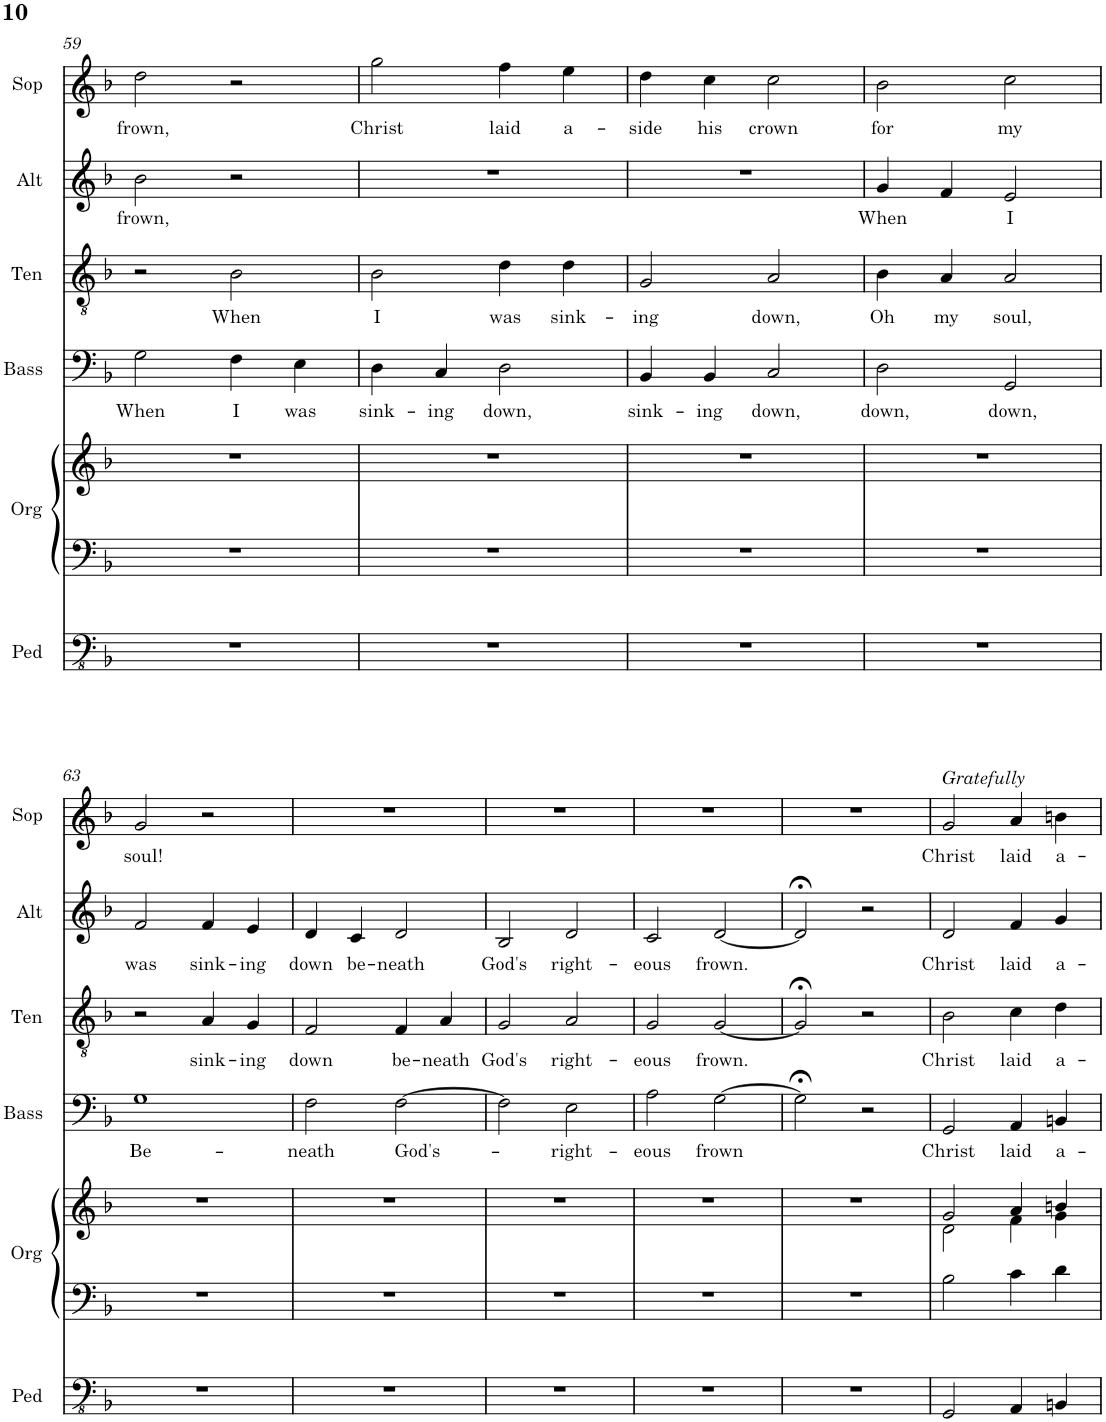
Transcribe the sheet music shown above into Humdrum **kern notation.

**kern	**kern	**kern	**kern	**text	**kern	**text	**kern	**text	**kern	**text
*part6	*part5	*part5	*part4	*part4	*part3	*part3	*part2	*part2	*part1	*part1
*staff7	*staff6	*staff5	*staff4	*staff4	*staff3	*staff3	*staff2	*staff2	*staff1	*staff1
*I"Pedals	*I"Organ	*	*I"Bass	*	*I"Tenor	*	*I"Alto	*	*I"Soprano	*
*I'Ped	*I'Org	*	*I'Bass	*	*I'Ten	*	*I'Alt	*	*I'Sop	*
!!LO:PB:g=z
*clefFv4	*clefF4	*clefG2	*clefF4	*	*clefGv2	*	*clefG2	*	*clefG2	*
*k[b-]	*k[b-]	*k[b-]	*k[b-]	*	*k[b-]	*	*k[b-]	*	*k[b-]	*
*M4/4	*M4/4	*M4/4	*M4/4	*	*M4/4	*	*M4/4	*	*M4/4	*
=59	=59	=59	=59	=59	=59	=59	=59	=59	=59	=59
!	!	!	!	!LO:LY:b	!	!	!	!LO:LY:b	!	!LO:LY:b
1r	1r	1r	2G\	When	2r	.	2b-\	frown,	2dd\	frown,
!	!	!	!	!LO:LY:b	!	!LO:LY:b	!	!	!	!
.	.	.	4F\	I	2B-\	When	2r	.	2r	.
!	!	!	!	!LO:LY:b	!	!	!	!	!	!
.	.	.	4E\	was	.	.	.	.	.	.
=60	=60	=60	=60	=60	=60	=60	=60	=60	=60	=60
!	!	!	!	!LO:LY:b	!	!LO:LY:b	!	!	!	!LO:LY:b
1r	1r	1r	4D\	sink-	2B-\	I	1r	.	2gg\	Christ
!	!	!	!	!LO:LY:b	!	!	!	!	!	!
.	.	.	4C/	-ing	.	.	.	.	.	.
!	!	!	!	!LO:LY:b	!	!LO:LY:b	!	!	!	!LO:LY:b
.	.	.	2D\	down,	4d\	was	.	.	4ff\	laid
!	!	!	!	!	!	!LO:LY:b	!	!	!	!LO:LY:b
.	.	.	.	.	4d\	sink-	.	.	4ee\	a-
=61	=61	=61	=61	=61	=61	=61	=61	=61	=61	=61
!	!	!	!	!LO:LY:b	!	!LO:LY:b	!	!	!	!LO:LY:b
1r	1r	1r	4BB-/	sink-	2G/	-ing	1r	.	4dd\	-side
!	!	!	!	!LO:LY:b	!	!	!	!	!	!LO:LY:b
.	.	.	4BB-/	-ing	.	.	.	.	4cc\	his
!	!	!	!	!LO:LY:b	!	!LO:LY:b	!	!	!	!LO:LY:b
.	.	.	2C/	down,	2A/	down,	.	.	2cc\	crown
=62	=62	=62	=62	=62	=62	=62	=62	=62	=62	=62
!	!	!	!	!LO:LY:b	!	!LO:LY:b	!	!LO:LY:b	!	!LO:LY:b
1r	1r	1r	2D\	down,	4B-\	Oh	4g/	When	2b-\	for
!	!	!	!	!	!	!LO:LY:b	!	!	!	!
.	.	.	.	.	4A/	my	4f/	.	.	.
!	!	!	!	!LO:LY:b	!	!LO:LY:b	!	!LO:LY:b	!	!LO:LY:b
.	.	.	2GG/	down,	2A/	soul,	2e/	I	2cc\	my
!!LO:LB:g=z
=63	=63	=63	=63	=63	=63	=63	=63	=63	=63	=63
!	!	!	!	!LO:LY:b	!	!	!	!LO:LY:b	!	!LO:LY:b
1r	1r	1r	1G	Be-	2r	.	2f/	was	2g/	soul!
!	!	!	!	!	!	!LO:LY:b	!	!LO:LY:b	!	!
.	.	.	.	.	4A/	sink-	4f/	sink-	2r	.
!	!	!	!	!	!	!LO:LY:b	!	!LO:LY:b	!	!
.	.	.	.	.	4G/	-ing	4e/	-ing	.	.
=64	=64	=64	=64	=64	=64	=64	=64	=64	=64	=64
!	!	!	!	!LO:LY:b	!	!LO:LY:b	!	!LO:LY:b	!	!
1r	1r	1r	2F\	-neath	2F/	down	4d/	down	1r	.
!	!	!	!	!	!	!	!	!LO:LY:b	!	!
.	.	.	.	.	.	.	4c/	be-	.	.
!	!	!	!	!LO:LY:b	!	!LO:LY:b	!	!LO:LY:b	!	!
.	.	.	[2F\	God's-	4F/	be-	2d/	-neath	.	.
!	!	!	!	!	!	!LO:LY:b	!	!	!	!
.	.	.	.	.	4A/	-neath	.	.	.	.
=65	=65	=65	=65	=65	=65	=65	=65	=65	=65	=65
!	!	!	!	!	!	!LO:LY:b	!	!LO:LY:b	!	!
1r	1r	1r	2F\]	.	2G/	God's	2B-/	God's	1r	.
!	!	!	!	!LO:LY:b	!	!LO:LY:b	!	!LO:LY:b	!	!
.	.	.	2E\	-right-	2A/	right-	2d/	right-	.	.
=66	=66	=66	=66	=66	=66	=66	=66	=66	=66	=66
!	!	!	!	!LO:LY:b	!	!LO:LY:b	!	!LO:LY:b	!	!
1r	1r	1r	2A\	-eous	2G/	-eous	2c/	-eous	1r	.
!	!	!	!	!LO:LY:b	!	!LO:LY:b	!	!LO:LY:b	!	!
.	.	.	[2G\	frown	[2G/	frown.	[2d/	frown.	.	.
=67	=67	=67	=67	=67	=67	=67	=67	=67	=67	=67
1r	1r	1r	2G;<\]	.	2G;</]	.	2d;</]	.	1r	.
.	.	.	2r	.	2r	.	2r	.	.	.
=68	=68	=68	=68	=68	=68	=68	=68	=68	=68	=68
*	*	*^	*	*	*	*	*	*	*	*
!	!	!	!	!	!	!	!	!	!	!LO:TX:a:i:t=Gratefully	!
!	!	!	!	!	!LO:LY:b	!	!LO:LY:b	!	!LO:LY:b	!	!LO:LY:b
2GGG/	2B-\	2g/	2d\	2GG/	Christ	2B-\	Christ	2d/	Christ	2g/	Christ
!	!	!	!	!	!LO:LY:b	!	!LO:LY:b	!	!LO:LY:b	!	!LO:LY:b
4AAA/	4c\	4a/	4f\	4AA/	laid	4c\	laid	4f/	laid	4a/	laid
!	!	!	!	!	!LO:LY:b	!	!LO:LY:b	!	!LO:LY:b	!	!LO:LY:b
4BBBn/	4d\	4bn/	4g\	4BBn/	a-	4d\	a-	4g/	a-	4bn\	a-
*	*	*v	*v	*	*	*	*	*	*	*	*
=	=	=	=	=	=	=	=	=	=	=
*-	*-	*-	*-	*-	*-	*-	*-	*-	*-	*-
